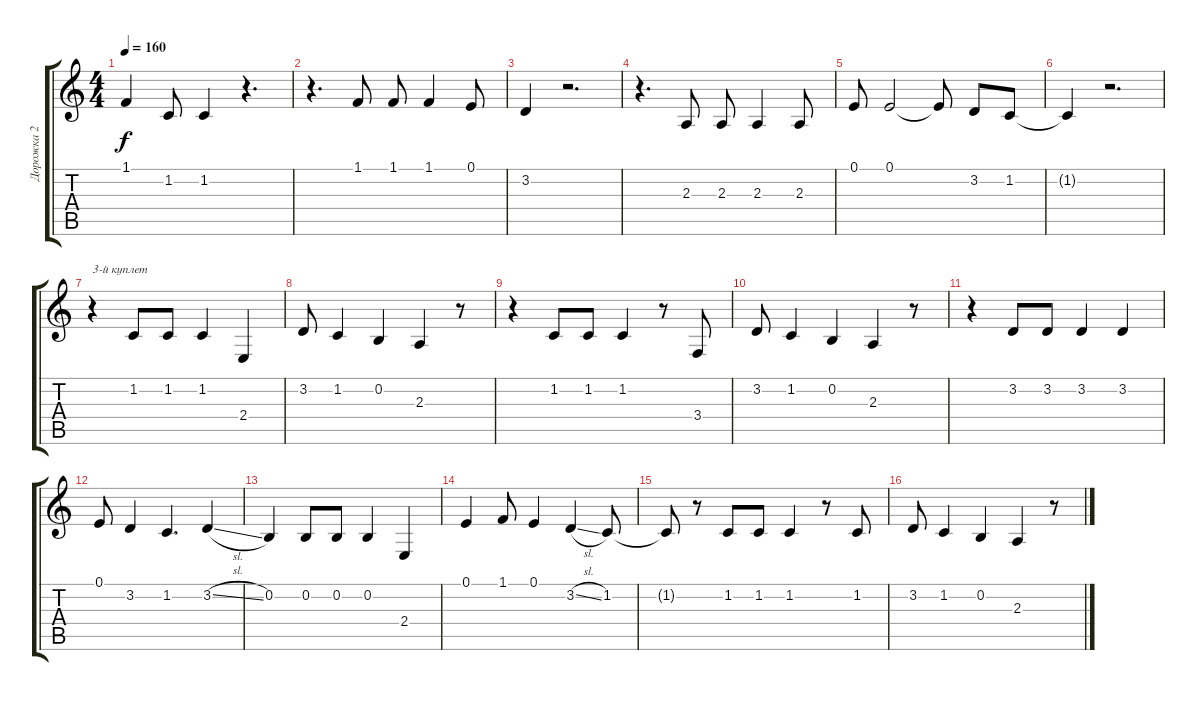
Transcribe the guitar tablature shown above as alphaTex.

\track ("Дорожка 2" "Дорожка 2") {instrument oboe}
\staff {score tabs}
\tuning (E4 B3 G3 D3 A2 E2) {hide}
\ts (4 4)
\tempo 160
\clef g2
\ks c
1.1.4{dy f} 1.2.8 1.2.4 r.4{d} |
r.4{d} 1.1.8 1.1.8 1.1.4 0.1.8 |
3.2.4 r.2{d} |
r.4{d} 2.3.8 2.3.8 2.3.4 2.3.8 |
0.1.8 0.1.2 0.1{t}.8 3.2.8 1.2.8 |
1.2{t}.4 r.2{d} |
r.4{txt "3-й куплет"} 1.2.8 1.2.8 1.2.4 2.4.4 |
3.2.8 1.2.4 0.2.4 2.3.4 r.8 |
r.4 1.2.8 1.2.8 1.2.4 r.8 3.4.8 |
3.2.8 1.2.4 0.2.4 2.3.4 r.8 |
r.4 3.2.8 3.2.8 3.2.4 3.2.4 |
0.1.8 3.2.4 1.2.4{d} 3.2{sl}.4 |
0.2.4 0.2.8 0.2.8 0.2.4 2.4.4 |
0.1.4 1.1.8 0.1.4 3.2{sl}.4 1.2.8 |
1.2{t}.8 r.8 1.2.8 1.2.8 1.2.4 r.8 1.2.8 |
3.2.8 1.2.4 0.2.4 2.3.4 r.8
